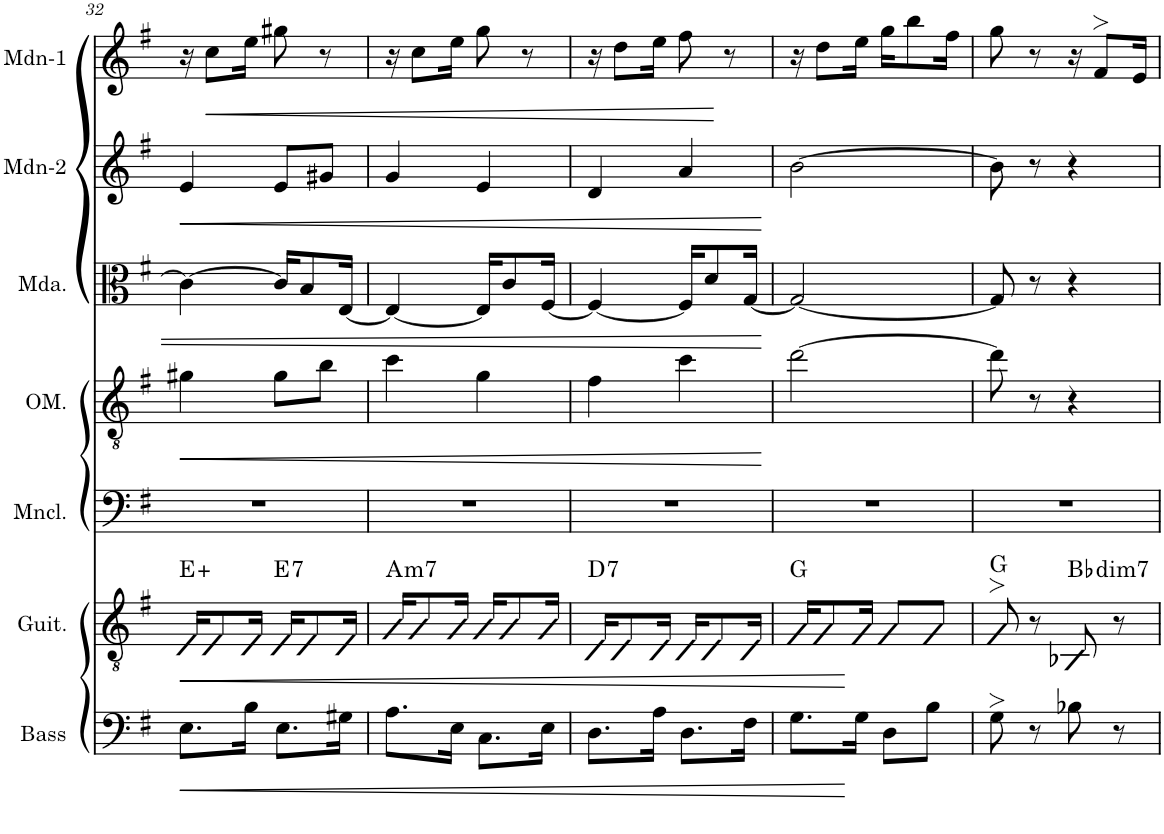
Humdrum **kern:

**kern	**dynam	**kern	**dynam	**harte	**kern	**kern	**dynam	**kern	**kern	**dynam	**kern	**dynam
*part7	*part7	*part6	*part6	*part6	*part5	*part4	*part4	*part3	*part2	*part2	*part1	*part1
*staff7	*staff7	*staff6	*staff6	*	*staff5	*staff4	*staff4	*staff3	*staff2	*staff2	*staff1	*staff1
*I"Acoustic Bass	*	*I"Acoustic Guitar	*	*	*I"Mandocello	*I"Octave Mandolin	*	*I"Mandola	*I"Mandolin-2	*	*I"Mandolin-1	*
*I'Bass	*	*I'Guit.	*	*	*I'Mncl.	*I'OM.	*	*I'Mda.	*I'Mdn-2	*	*I'Mdn-1	*
!!LO:PB:g=z
*clefF4	*	*clefGv2	*	*	*clefF4	*clefGv2	*	*clefC3	*clefG2	*	*clefG2	*
*Trd7c12	*	*	*	*	*	*	*	*	*	*	*	*
*k[f#]	*	*k[f#]	*	*	*k[f#]	*k[f#]	*	*k[f#]	*k[f#]	*	*k[f#]	*
*M2/4	*	*M2/4	*	*	*M2/4	*M2/4	*	*M2/4	*M2/4	*	*M2/4	*
=32	=32	=32	=32	=32	=32	=32	=32	=32	=32	=32	=32	=32
!	!LO:HP:b	!	!LO:HP:b	!	!	!	!LO:HP:b	!	!	!LO:HP:b	!	!
8.E\L	<	16E/KL	<	E:aug	2r	4g#X\	<	4c\_	4e/	<	16r	.
!	!	!	!	!	!	!	!	!	!	!	!	!LO:HP:b
.	.	8E/	.	.	.	.	.	.	.	.	8cc\L	<
16B\Jk	.	16E/Jk	.	.	.	.	.	.	.	.	16ee\Jk	.
!	!	!	!	!LO:H:kt=7	!	!	!	!	!	!	!	!
8.E\L	.	16E/KL	.	E:7	.	8g#\L	.	16c/KL]	8e/L	.	8gg#X\	.
.	.	8E/	.	.	.	.	.	8B/	.	.	.	.
.	.	.	.	.	.	8b\J	.	.	8g#X/J	.	8r	.
16G#X\Jk	.	16E/Jk	.	.	.	.	.	[16E/Jk	.	.	.	.
=33	=33	=33	=33	=33	=33	=33	=33	=33	=33	=33	=33	=33
!	!	!	!	!LO:H:kt=m7	!	!	!	!	!	!	!	!
8.A\L	.	16A/KL	.	A:min7	2r	4cc\	.	4E/_	4g/	.	16r	.
.	.	8A/	.	.	.	.	.	.	.	.	8cc\L	.
16E\Jk	.	16A/Jk	.	.	.	.	.	.	.	.	16ee\Jk	.
8.C\L	.	16A/KL	.	.	.	4g\	.	16E/KL]	4e/	.	8gg\	.
.	.	8A/	.	.	.	.	.	8c/	.	.	.	.
.	.	.	.	.	.	.	.	.	.	.	8r	.
16E\Jk	.	16A/Jk	.	.	.	.	.	[16F#/Jk	.	.	.	.
=34	=34	=34	=34	=34	=34	=34	=34	=34	=34	=34	=34	=34
!	!	!	!	!LO:H:kt=7	!	!	!	!	!	!	!	!
8.D\L	.	16D/KL	.	D:7	2r	4f#\	.	4F#/_	4d/	.	16r	.
.	.	8D/	.	.	.	.	.	.	.	.	8dd\L	.
16A\Jk	.	16D/Jk	.	.	.	.	.	.	.	.	16ee\Jk	.
8.D\L	.	16D/KL	.	.	.	4cc\	.	16F#/KL]	4a/	.	8ff#\	.
.	.	8D/	.	.	.	.	.	8d/	.	.	.	.
.	.	.	.	.	.	.	.	.	.	.	8r	[
16F#\Jk	.	16D/Jk	.	.	.	.	.	[16G/Jk	.	.	.	.
.	.	.	.	.	.	.	[	.	.	[	.	.
=35	=35	=35	=35	=35	=35	=35	=35	=35	=35	=35	=35	=35
8.G\L	.	16G/KL	.	G:maj	2r	[2dd\	.	2G/_	[2b\	.	16r	.
.	.	8G/	.	.	.	.	.	.	.	.	8dd\L	.
16G\Jk	[	16G/Jk	[	.	.	.	.	.	.	.	16ee\Jk	.
8D\L	.	8G/L	.	.	.	.	.	.	.	.	16gg\KL	.
.	.	.	.	.	.	.	.	.	.	.	8bb\	.
8B\J	.	8G/J	.	.	.	.	.	.	.	.	.	.
.	.	.	.	.	.	.	.	.	.	.	16ff#\Jk	.
=36	=36	=36	=36	=36	=36	=36	=36	=36	=36	=36	=36	=36
8G>\	.	8G>/	.	G:maj	2r	8dd\]	.	8G/]	8b\]	.	8gg\	.
8r	.	8r	.	.	.	8r	.	8r	8r	.	8r	.
!	!	!	!	!LO:H:kt=dim7	!	!	!	!	!	!	!	!
8B-X\	.	8BB-X/	.	Bb:dim7	.	4r	.	4r	4r	.	16r	.
.	.	.	.	.	.	.	.	.	.	.	8f#>/L	.
8r	.	8r	.	.	.	.	.	.	.	.	.	.
.	.	.	.	.	.	.	.	.	.	.	16e/Jk	.
=	=	=	=	=	=	=	=	=	=	=	=	=
*-	*-	*-	*-	*-	*-	*-	*-	*-	*-	*-	*-	*-
